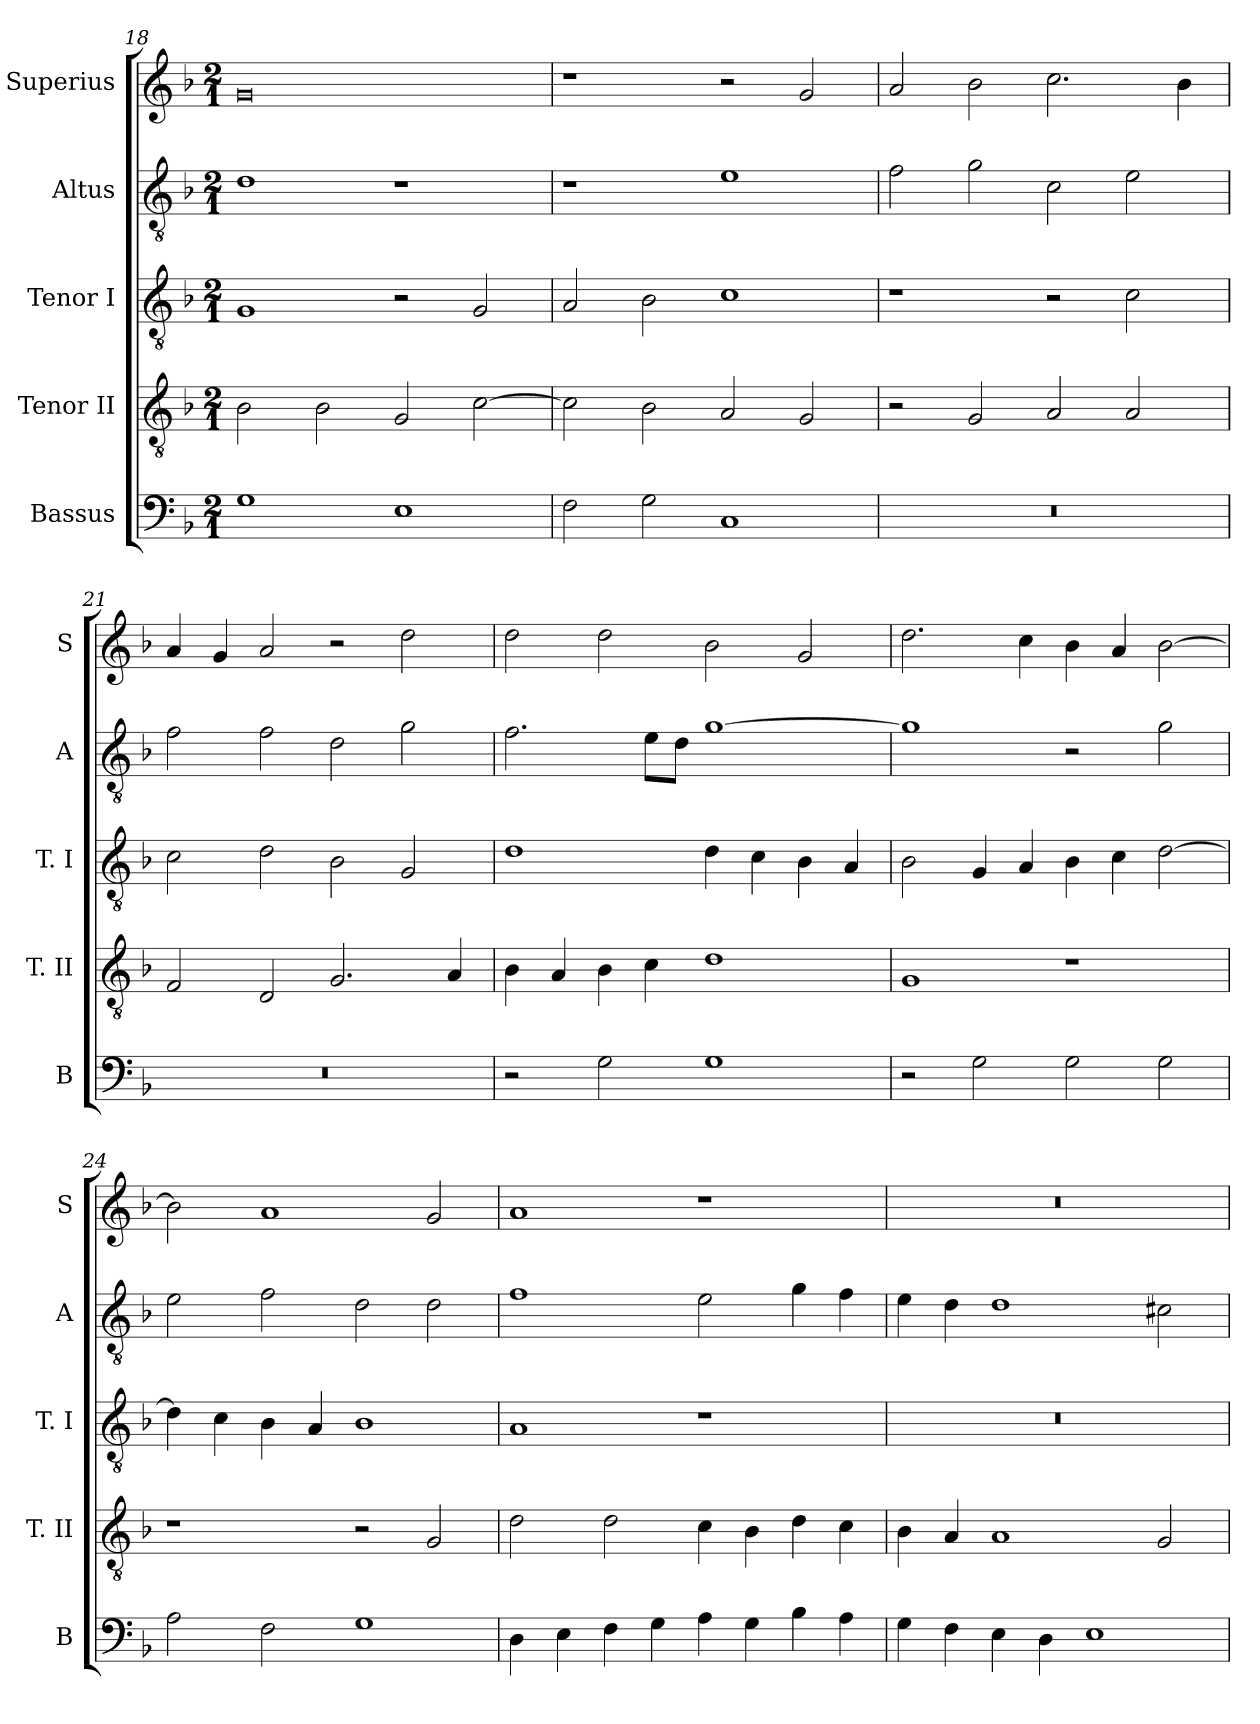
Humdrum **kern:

**kern	**kern	**kern	**kern	**kern
*part5	*part4	*part3	*part2	*part1
*staff5	*staff4	*staff3	*staff2	*staff1
*I"Bassus	*I"Tenor II	*I"Tenor I	*I"Altus	*I"Superius
*I'B	*I'T. II	*I'T. I	*I'A	*I'S
*clefF4	*clefGv2	*clefGv2	*clefGv2	*clefG2
*k[b-]	*k[b-]	*k[b-]	*k[b-]	*k[b-]
*F:	*F:	*F:	*F:	*F:
*M2/1	*M2/1	*M2/1	*M2/1	*M2/1
=18	=18	=18	=18	=18
1G	2B-	1G	1d	0g
.	2B-	.	.	.
1E	2G	2r	1r	.
.	[2c	2G	.	.
=19	=19	=19	=19	=19
2F	2c]	2A	1r	1r
2G	2B-	2B-	.	.
1C	2A	1c	1e	2r
.	2G	.	.	2g
=20	=20	=20	=20	=20
0r	2r	1r	2f	2a
.	2G	.	2g	2b-
.	2A	2r	2c	2.cc
.	2A	2c	2e	.
.	.	.	.	4b-
=21	=21	=21	=21	=21
0r	2F	2c	2f	4a
.	.	.	.	4g
.	2D	2d	2f	2a
.	2.G	2B-	2d	2r
.	.	2G	2g	2dd
.	4A	.	.	.
=22	=22	=22	=22	=22
2r	4B-	1d	2.f	2dd
.	4A	.	.	.
2G	4B-	.	.	2dd
.	4c	.	8eL	.
.	.	.	8dJ	.
1G	1d	4d	[1g	2b-
.	.	4c	.	.
.	.	4B-	.	2g
.	.	4A	.	.
=23	=23	=23	=23	=23
2r	1G	2B-	1g]	2.dd
2G	.	4G	.	.
.	.	4A	.	4cc
2G	1r	4B-	2r	4b-
.	.	4c	.	4a
2G	.	[2d	2g	[2b-
=24	=24	=24	=24	=24
2A	1r	4d]	2e	2b-]
.	.	4c	.	.
2F	.	4B-	2f	1a
.	.	4A	.	.
1G	2r	1B-	2d	.
.	2G	.	2d	2g
=25	=25	=25	=25	=25
4D	2d	1A	1f	1a
4E	.	.	.	.
4F	2d	.	.	.
4G	.	.	.	.
4A	4c	1r	2e	1r
4G	4B-	.	.	.
4B-	4d	.	4g	.
4A	4c	.	4f	.
=26	=26	=26	=26	=26
4G	4B-	0r	4e	0r
4F	4A	.	4d	.
4E	1A	.	1d	.
4D	.	.	.	.
1E	.	.	.	.
.	2G	.	2c#X	.
=	=	=	=	=
*-	*-	*-	*-	*-
